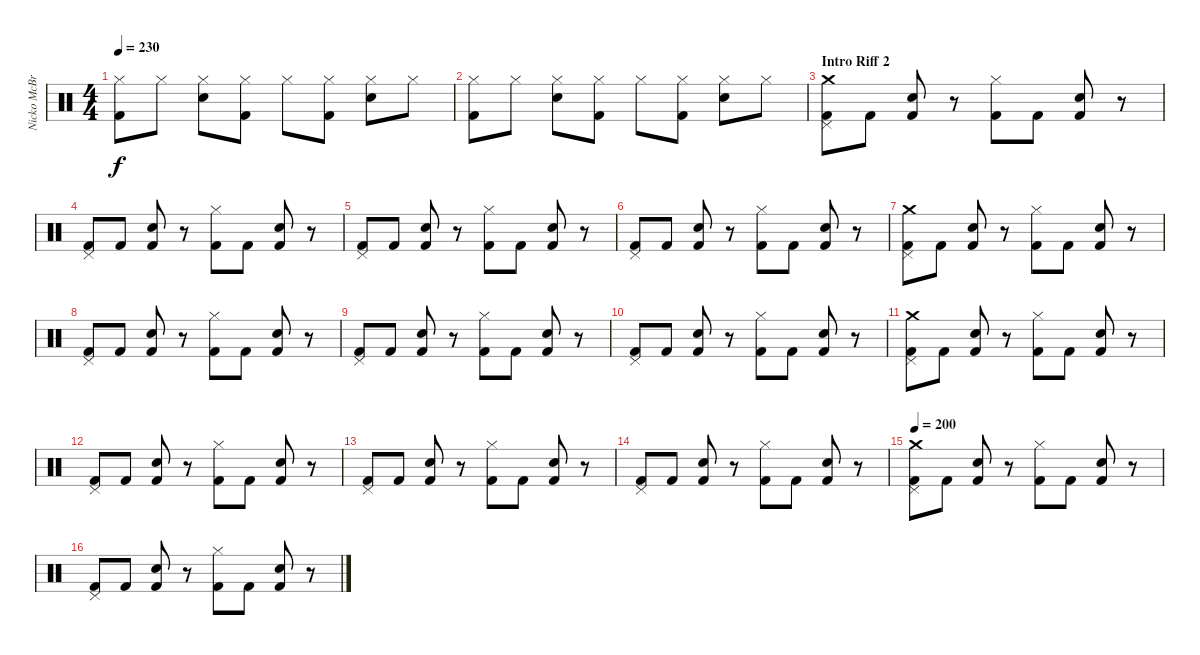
\track ("Nicko McBrain" "Nicko McBr") {instrument percussion}
\staff {score}
\articulation defaults
\ts (4 4)
\tempo 230
\clef neutral
\ks c
("Kick (hit) 2" "Hi-Hat (closed)").8{dy f} "Hi-Hat (closed)".8 ("Snare (hit) 2" "Hi-Hat (closed)").8 ("Kick (hit) 2" "Hi-Hat (closed)").8 "Hi-Hat (closed)".8 ("Kick (hit) 2" "Hi-Hat (closed)").8 ("Snare (hit) 2" "Hi-Hat (closed)").8 "Hi-Hat (closed)".8 |
("Kick (hit) 2" "Hi-Hat (closed)").8 "Hi-Hat (closed)".8 ("Snare (hit) 2" "Hi-Hat (closed)").8 ("Kick (hit) 2" "Hi-Hat (closed)").8 "Hi-Hat (closed)".8 ("Kick (hit) 2" "Hi-Hat (closed)").8 ("Snare (hit) 2" "Hi-Hat (closed)").8 "Hi-Hat (closed)".8 |
\section ("" "Intro Riff 2")
("Kick (hit) 2" "Pedal Hi-Hat (hit)" "Crash medium (hit)").8 "Kick (hit) 2".8 ("Kick (hit) 2" "Snare (hit) 2").8 r.8 ("Kick (hit) 2" "Hi-Hat (closed)").8 "Kick (hit) 2".8 ("Kick (hit) 2" "Snare (hit) 2").8 r.8 |
("Kick (hit) 2" "Pedal Hi-Hat (hit)").8 "Kick (hit) 2".8 ("Kick (hit) 2" "Snare (hit) 2").8 r.8 ("Kick (hit) 2" "Hi-Hat (closed)").8 "Kick (hit) 2".8 ("Kick (hit) 2" "Snare (hit) 2").8 r.8 |
("Kick (hit) 2" "Pedal Hi-Hat (hit)").8 "Kick (hit) 2".8 ("Kick (hit) 2" "Snare (hit) 2").8 r.8 ("Kick (hit) 2" "Hi-Hat (closed)").8 "Kick (hit) 2".8 ("Kick (hit) 2" "Snare (hit) 2").8 r.8 |
("Kick (hit) 2" "Pedal Hi-Hat (hit)").8 "Kick (hit) 2".8 ("Kick (hit) 2" "Snare (hit) 2").8 r.8 ("Kick (hit) 2" "Hi-Hat (closed)").8 "Kick (hit) 2".8 ("Kick (hit) 2" "Snare (hit) 2").8 r.8 |
("Kick (hit) 2" "Pedal Hi-Hat (hit)" "Crash medium (hit)").8 "Kick (hit) 2".8 ("Kick (hit) 2" "Snare (hit) 2").8 r.8 ("Kick (hit) 2" "Hi-Hat (closed)").8 "Kick (hit) 2".8 ("Kick (hit) 2" "Snare (hit) 2").8 r.8 |
("Kick (hit) 2" "Pedal Hi-Hat (hit)").8 "Kick (hit) 2".8 ("Kick (hit) 2" "Snare (hit) 2").8 r.8 ("Kick (hit) 2" "Hi-Hat (closed)").8 "Kick (hit) 2".8 ("Kick (hit) 2" "Snare (hit) 2").8 r.8 |
("Kick (hit) 2" "Pedal Hi-Hat (hit)").8 "Kick (hit) 2".8 ("Kick (hit) 2" "Snare (hit) 2").8 r.8 ("Kick (hit) 2" "Hi-Hat (closed)").8 "Kick (hit) 2".8 ("Kick (hit) 2" "Snare (hit) 2").8 r.8 |
("Kick (hit) 2" "Pedal Hi-Hat (hit)").8 "Kick (hit) 2".8 ("Kick (hit) 2" "Snare (hit) 2").8 r.8 ("Kick (hit) 2" "Hi-Hat (closed)").8 "Kick (hit) 2".8 ("Kick (hit) 2" "Snare (hit) 2").8 r.8 |
("Kick (hit) 2" "Pedal Hi-Hat (hit)" "Crash medium (hit)").8 "Kick (hit) 2".8 ("Kick (hit) 2" "Snare (hit) 2").8 r.8 ("Kick (hit) 2" "Hi-Hat (closed)").8 "Kick (hit) 2".8 ("Kick (hit) 2" "Snare (hit) 2").8 r.8 |
("Kick (hit) 2" "Pedal Hi-Hat (hit)").8 "Kick (hit) 2".8 ("Kick (hit) 2" "Snare (hit) 2").8 r.8 ("Kick (hit) 2" "Hi-Hat (closed)").8 "Kick (hit) 2".8 ("Kick (hit) 2" "Snare (hit) 2").8 r.8 |
("Kick (hit) 2" "Pedal Hi-Hat (hit)").8 "Kick (hit) 2".8 ("Kick (hit) 2" "Snare (hit) 2").8 r.8 ("Kick (hit) 2" "Hi-Hat (closed)").8 "Kick (hit) 2".8 ("Kick (hit) 2" "Snare (hit) 2").8 r.8 |
("Kick (hit) 2" "Pedal Hi-Hat (hit)").8 "Kick (hit) 2".8 ("Kick (hit) 2" "Snare (hit) 2").8 r.8 ("Kick (hit) 2" "Hi-Hat (closed)").8 "Kick (hit) 2".8 ("Kick (hit) 2" "Snare (hit) 2").8 r.8 |
\tempo 200
("Kick (hit) 2" "Pedal Hi-Hat (hit)" "Crash medium (hit)").8 "Kick (hit) 2".8 ("Kick (hit) 2" "Snare (hit) 2").8 r.8 ("Kick (hit) 2" "Hi-Hat (closed)").8 "Kick (hit) 2".8 ("Kick (hit) 2" "Snare (hit) 2").8 r.8 |
("Kick (hit) 2" "Pedal Hi-Hat (hit)").8 "Kick (hit) 2".8 ("Kick (hit) 2" "Snare (hit) 2").8 r.8 ("Kick (hit) 2" "Hi-Hat (closed)").8 "Kick (hit) 2".8 ("Kick (hit) 2" "Snare (hit) 2").8 r.8
